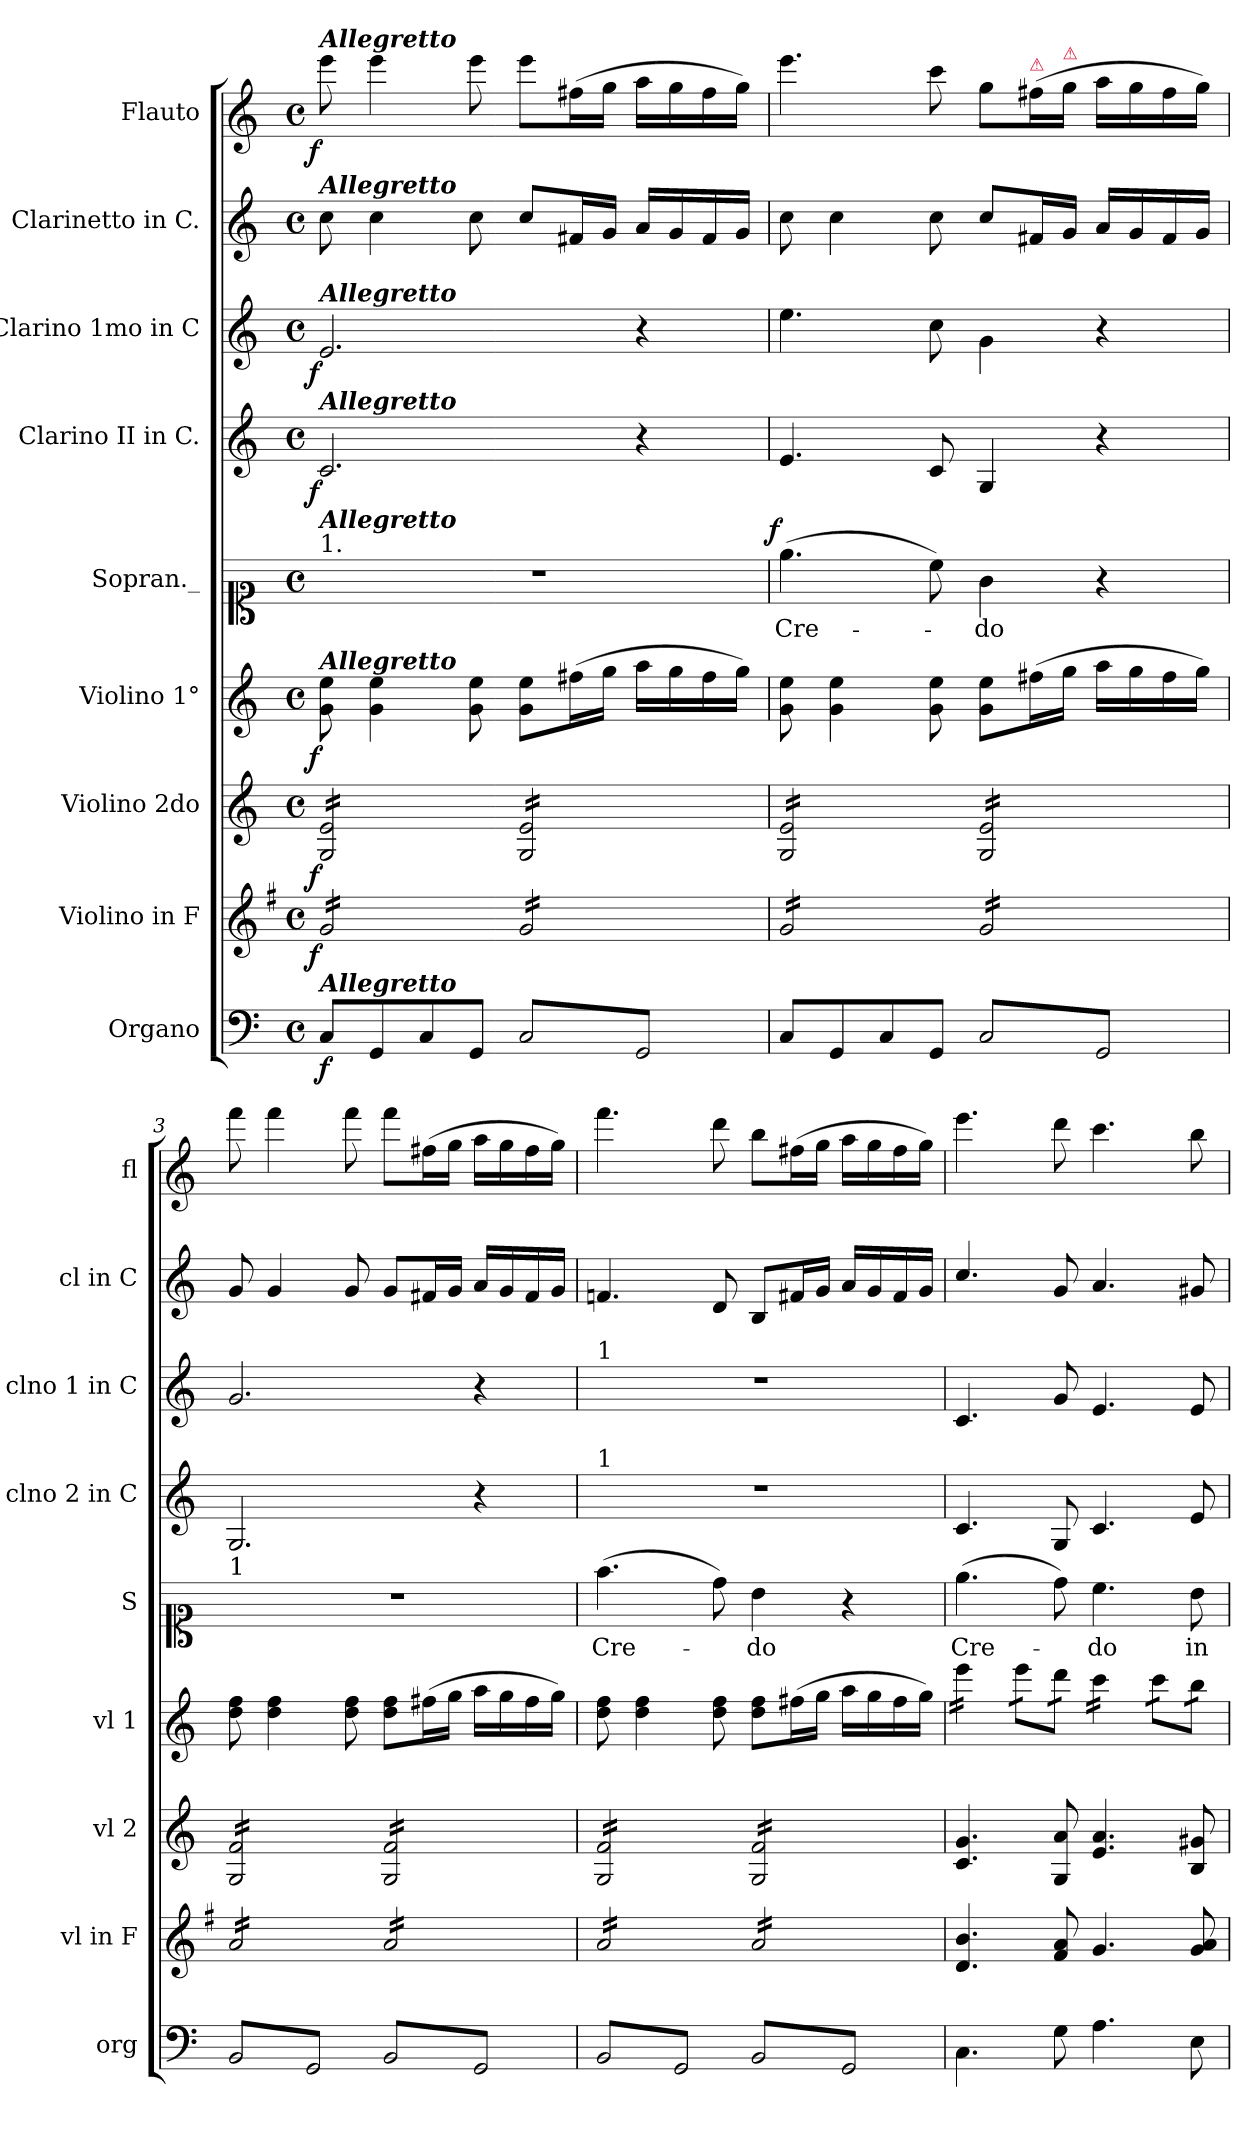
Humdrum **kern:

**kern	**dynam	**kern	**dynam	**kern	**dynam	**kern	**dynam	**kern	**text	**dynam	**kern	**dynam	**kern	**dynam	**kern	**kern	**dynam
*part9	*part9	*part8	*part8	*part7	*part7	*part6	*part6	*part5	*part5	*part5	*part4	*part4	*part3	*part3	*part2	*part1	*part1
*staff9	*staff9	*staff8	*staff8	*staff7	*staff7	*staff6	*staff6	*staff5	*staff5	*staff5	*staff4	*staff4	*staff3	*staff3	*staff2	*staff1	*staff1
*I"Organo	*	*I"Violino in F	*	*I"Violino 2do	*	*I"Violino 1°	*	*I"Sopran._	*	*	*I"Clarino II in C.	*	*I"Clarino 1mo in C	*	*I"Clarinetto in C.	*I"Flauto	*
*I'org	*	*I'vl in F	*	*I'vl 2	*	*I'vl 1	*	*I'S	*	*	*I'clno 2 in C	*	*I'clno 1 in C	*	*I'cl in C	*I'fl	*
*clefF4	*	*clefG2	*	*clefG2	*	*clefG2	*	*clefC1	*	*	*clefG2	*	*clefG2	*	*clefG2	*clefG2	*
*	*	*ITrd-3c-5	*	*	*	*	*	*	*	*	*	*	*	*	*	*	*
*k[]	*	*k[]	*	*k[]	*	*k[]	*	*k[]	*	*	*k[]	*	*k[]	*	*k[]	*k[]	*
*C:	*	*C:	*	*C:	*	*C:	*	*C:	*	*	*C:	*	*C:	*	*C:	*C:	*
*M4/4	*	*M4/4	*	*M4/4	*	*M4/4	*	*M4/4	*	*	*M4/4	*	*M4/4	*	*M4/4	*M4/4	*
*met(c)	*	*met(c)	*	*met(c)	*	*met(c)	*	*met(c)	*	*	*met(c)	*	*met(c)	*	*met(c)	*met(c)	*
=1	=1	=1	=1	=1	=1	=1	=1	=1	=1	=1	=1	=1	=1	=1	=1	=1	=1
!	!	!	!	!	!	!	!	!	!	!	!	!	!	!	!	!LO:TX:a:Bi:t=Allegretto	!
!	!	!	!	!	!	!	!	!	!	!	!	!	!	!	!LO:TX:a:Bi:t=Allegretto	!	!
!	!	!	!	!	!	!	!	!	!	!	!	!	!LO:TX:a:Bi:t=Allegretto	!	!	!	!
!	!	!	!	!	!	!	!	!	!	!	!LO:TX:a:Bi:t=Allegretto	!	!	!	!	!	!
!	!	!	!	!	!	!	!	!LO:TX:a:t=1.	!	!	!	!	!	!	!	!	!
!	!	!	!	!	!	!	!	!LO:TX:a:Bi:t=Allegretto	!	!	!	!	!	!	!	!	!
!	!	!	!	!	!	!LO:TX:a:Bi:t=Allegretto	!	!	!	!	!	!	!	!	!	!	!
!	!	!LO:TX:a:Bi:t=Allegretto	!	!	!	!	!	!	!	!	!	!	!	!	!	!	!
!LO:TX:a:Bi:t=Allegretto	!	!	!	!	!	!	!	!	!	!	!	!	!	!	!	!	!
!	!	!	!LO:DY:rj	!	!LO:DY:rj	!	!LO:DY:rj	!	!	!	!	!LO:DY:rj	!	!LO:DY:rj	!	!	!LO:DY:rj
*	*	*tremolo	*	*	*	*	*	*	*	*	*	*	*	*	*	*	*
*	*	*	*	*tremolo	*	*	*	*	*	*	*	*	*	*	*	*	*
8C/L	f	16cc/LL	f	16G/ 16e/LL	f	8g\ 8ee\	f	1r	.	.	2.c/	f	2.e/	f	8cc\	8eee\	f
.	.	16cc/	.	16G/ 16e/	.	.	.	.	.	.	.	.	.	.	.	.	.
8GG/	.	16cc/	.	16G/ 16e/	.	4g\ 4ee\	.	.	.	.	.	.	.	.	4cc\	4eee\	.
.	.	16cc/	.	16G/ 16e/	.	.	.	.	.	.	.	.	.	.	.	.	.
8C/	.	16cc/	.	16G/ 16e/	.	.	.	.	.	.	.	.	.	.	.	.	.
.	.	16cc/	.	16G/ 16e/	.	.	.	.	.	.	.	.	.	.	.	.	.
8GG/J	.	16cc/	.	16G/ 16e/	.	8g\ 8ee\	.	.	.	.	.	.	.	.	8cc\	8eee\	.
.	.	16cc/JJ	.	16G/ 16e/JJ	.	.	.	.	.	.	.	.	.	.	.	.	.
*tremolo	*	*	*	*	*	*	*	*	*	*	*	*	*	*	*	*	*
8C/L	.	16cc/LL	.	16G/ 16e/LL	.	8g\ 8ee\L	.	.	.	.	.	.	.	.	8cc/L	8eee\L	.
.	.	16cc/	.	16G/ 16e/	.	.	.	.	.	.	.	.	.	.	.	.	.
8GG/	.	16cc/	.	16G/ 16e/	.	(16ff#X\L	.	.	.	.	.	.	.	.	16f#X/L	(16ff#X\L	.
.	.	16cc/	.	16G/ 16e/	.	16gg\JJ	.	.	.	.	.	.	.	.	16g/JJ	16gg\JJ	.
8C/	.	16cc/	.	16G/ 16e/	.	16aa\LL	.	.	.	.	4r	.	4r	.	16a/LL	16aa\LL	.
.	.	16cc/	.	16G/ 16e/	.	16gg\	.	.	.	.	.	.	.	.	16g/	16gg\	.
8GG/J	.	16cc/	.	16G/ 16e/	.	16ff#\	.	.	.	.	.	.	.	.	16f#/	16ff#\	.
*Xtremolo	*	*	*	*	*	*	*	*	*	*	*	*	*	*	*	*	*
.	.	16cc/JJ	.	16G/ 16e/JJ	.	16gg\JJ)	.	.	.	.	.	.	.	.	16g/JJ	16gg\JJ)	.
=2	=2	=2	=2	=2	=2	=2	=2	=2	=2	=2	=2	=2	=2	=2	=2	=2	=2
!	!	!	!	!	!	!	!	!	!	!LO:DY:a:rj	!	!	!	!	!	!	!
8C/L	.	16cc/LL	.	16G/ 16e/LL	.	8g\ 8ee\	.	(4.ee\	Cre-	f	4.e/	.	4.ee\	.	8cc\	4.eee\	.
.	.	16cc/	.	16G/ 16e/	.	.	.	.	.	.	.	.	.	.	.	.	.
8GG/	.	16cc/	.	16G/ 16e/	.	4g\ 4ee\	.	.	.	.	.	.	.	.	4cc\	.	.
.	.	16cc/	.	16G/ 16e/	.	.	.	.	.	.	.	.	.	.	.	.	.
8C/	.	16cc/	.	16G/ 16e/	.	.	.	.	.	.	.	.	.	.	.	.	.
.	.	16cc/	.	16G/ 16e/	.	.	.	.	.	.	.	.	.	.	.	.	.
8GG/J	.	16cc/	.	16G/ 16e/	.	8g\ 8ee\	.	8cc\)	.	.	8c/	.	8cc\	.	8cc\	8ccc\	.
.	.	16cc/JJ	.	16G/ 16e/JJ	.	.	.	.	.	.	.	.	.	.	.	.	.
*tremolo	*	*	*	*	*	*	*	*	*	*	*	*	*	*	*	*	*
8C/L	.	16cc/LL	.	16G/ 16e/LL	.	8g\ 8ee\L	.	4g\	-do	.	4G/	.	4g\	.	8cc/L	8gg\L	.
.	.	16cc/	.	16G/ 16e/	.	.	.	.	.	.	.	.	.	.	.	.	.
!	!	!	!	!	!	!	!	!	!	!	!	!	!	!	!	!LO:TX:a:color=crimson:t=⚠	!
8GG/	.	16cc/	.	16G/ 16e/	.	(16ff#X\L	.	.	.	.	.	.	.	.	16f#X/L	(16ff#X\L	.
!	!	!	!	!	!	!	!	!	!	!	!	!	!	!	!	!LO:TX:a:color=crimson:t=⚠	!
.	.	16cc/	.	16G/ 16e/	.	16gg\JJ	.	.	.	.	.	.	.	.	16g/JJ	16gg\JJ	.
8C/	.	16cc/	.	16G/ 16e/	.	16aa\LL	.	4r	.	.	4r	.	4r	.	16a/LL	16aa\LL	.
.	.	16cc/	.	16G/ 16e/	.	16gg\	.	.	.	.	.	.	.	.	16g/	16gg\	.
8GG/J	.	16cc/	.	16G/ 16e/	.	16ff#\	.	.	.	.	.	.	.	.	16f#/	16ff#\	.
.	.	16cc/JJ	.	16G/ 16e/JJ	.	16gg\JJ)	.	.	.	.	.	.	.	.	16g/JJ	16gg\JJ)	.
=3	=3	=3	=3	=3	=3	=3	=3	=3	=3	=3	=3	=3	=3	=3	=3	=3	=3
!	!	!	!	!	!	!	!	!LO:TX:a:t=1	!	!	!	!	!	!	!	!	!
8BB/L	.	16dd/LL	.	16G/ 16f/LL	.	8dd\ 8ff\	.	1r	.	.	2.G/	.	2.g/	.	8g/	8fff\	.
.	.	16dd/	.	16G/ 16f/	.	.	.	.	.	.	.	.	.	.	.	.	.
8GG/	.	16dd/	.	16G/ 16f/	.	4dd\ 4ff\	.	.	.	.	.	.	.	.	4g/	4fff\	.
.	.	16dd/	.	16G/ 16f/	.	.	.	.	.	.	.	.	.	.	.	.	.
8BB/	.	16dd/	.	16G/ 16f/	.	.	.	.	.	.	.	.	.	.	.	.	.
.	.	16dd/	.	16G/ 16f/	.	.	.	.	.	.	.	.	.	.	.	.	.
8GG/J	.	16dd/	.	16G/ 16f/	.	8dd\ 8ff\	.	.	.	.	.	.	.	.	8g/	8fff\	.
.	.	16dd/JJ	.	16G/ 16f/JJ	.	.	.	.	.	.	.	.	.	.	.	.	.
8BB/L	.	16dd/LL	.	16G/ 16f/LL	.	8dd\ 8ff\L	.	.	.	.	.	.	.	.	8g/L	8fff\L	.
.	.	16dd/	.	16G/ 16f/	.	.	.	.	.	.	.	.	.	.	.	.	.
8GG/	.	16dd/	.	16G/ 16f/	.	(16ff#X\L	.	.	.	.	.	.	.	.	16f#X/L	(16ff#X\L	.
.	.	16dd/	.	16G/ 16f/	.	16gg\JJ	.	.	.	.	.	.	.	.	16g/JJ	16gg\JJ	.
8BB/	.	16dd/	.	16G/ 16f/	.	16aa\LL	.	.	.	.	4r	.	4r	.	16a/LL	16aa\LL	.
.	.	16dd/	.	16G/ 16f/	.	16gg\	.	.	.	.	.	.	.	.	16g/	16gg\	.
8GG/J	.	16dd/	.	16G/ 16f/	.	16ff#\	.	.	.	.	.	.	.	.	16f#/	16ff#\	.
.	.	16dd/JJ	.	16G/ 16f/JJ	.	16gg\JJ)	.	.	.	.	.	.	.	.	16g/JJ	16gg\JJ)	.
=4	=4	=4	=4	=4	=4	=4	=4	=4	=4	=4	=4	=4	=4	=4	=4	=4	=4
!	!	!	!	!	!	!	!	!	!	!	!	!	!LO:TX:a:t=1	!	!	!	!
!	!	!	!	!	!	!	!	!	!	!	!LO:TX:a:t=1	!	!	!	!	!	!
8BB/L	.	16dd/LL	.	16G/ 16f/LL	.	8dd\ 8ff\	.	(4.ff\	Cre-	.	1r	.	1r	.	4.fn/	4.fff\	.
.	.	16dd/	.	16G/ 16f/	.	.	.	.	.	.	.	.	.	.	.	.	.
8GG/	.	16dd/	.	16G/ 16f/	.	4dd\ 4ff\	.	.	.	.	.	.	.	.	.	.	.
.	.	16dd/	.	16G/ 16f/	.	.	.	.	.	.	.	.	.	.	.	.	.
8BB/	.	16dd/	.	16G/ 16f/	.	.	.	.	.	.	.	.	.	.	.	.	.
.	.	16dd/	.	16G/ 16f/	.	.	.	.	.	.	.	.	.	.	.	.	.
8GG/J	.	16dd/	.	16G/ 16f/	.	8dd\ 8ff\	.	8dd\)	.	.	.	.	.	.	8d/	8ddd\	.
.	.	16dd/JJ	.	16G/ 16f/JJ	.	.	.	.	.	.	.	.	.	.	.	.	.
8BB/L	.	16dd/LL	.	16G/ 16f/LL	.	8dd\ 8ff\L	.	4b\	-do	.	.	.	.	.	8B/L	8bb\L	.
.	.	16dd/	.	16G/ 16f/	.	.	.	.	.	.	.	.	.	.	.	.	.
8GG/	.	16dd/	.	16G/ 16f/	.	(16ff#X\L	.	.	.	.	.	.	.	.	16f#X/L	(16ff#X\L	.
.	.	16dd/	.	16G/ 16f/	.	16gg\JJ	.	.	.	.	.	.	.	.	16g/JJ	16gg\JJ	.
8BB/	.	16dd/	.	16G/ 16f/	.	16aa\LL	.	4r	.	.	.	.	.	.	16a/LL	16aa\LL	.
.	.	16dd/	.	16G/ 16f/	.	16gg\	.	.	.	.	.	.	.	.	16g/	16gg\	.
8GG/J	.	16dd/	.	16G/ 16f/	.	16ff#\	.	.	.	.	.	.	.	.	16f#/	16ff#\	.
*Xtremolo	*	*	*	*	*	*	*	*	*	*	*	*	*	*	*	*	*
.	.	16dd/JJ	.	16G/ 16f/JJ	.	16gg\JJ)	.	.	.	.	.	.	.	.	16g/JJ	16gg\JJ)	.
*	*	*	*	*Xtremolo	*	*	*	*	*	*	*	*	*	*	*	*	*
*	*	*Xtremolo	*	*	*	*	*	*	*	*	*	*	*	*	*	*	*
=5	=5	=5	=5	=5	=5	=5	=5	=5	=5	=5	=5	=5	=5	=5	=5	=5	=5
*	*	*	*	*	*	*tremolo	*	*	*	*	*	*	*	*	*	*	*
4.C\	.	4.g/ 4.ee/	.	4.c/ 4.g/	.	16eee\LL	.	(4.ee\	Cre-	.	4.c/	.	4.c/	.	4.cc/	4.eee\	.
.	.	.	.	.	.	16eee\	.	.	.	.	.	.	.	.	.	.	.
.	.	.	.	.	.	16eee\	.	.	.	.	.	.	.	.	.	.	.
.	.	.	.	.	.	16eee\JJ	.	.	.	.	.	.	.	.	.	.	.
.	.	.	.	.	.	16eee\LL	.	.	.	.	.	.	.	.	.	.	.
.	.	.	.	.	.	16eee\	.	.	.	.	.	.	.	.	.	.	.
8G\	.	8b/ 8dd/	.	8G/ 8a/	.	16ddd\	.	8dd\)	.	.	8G/	.	8g/	.	8g/	8ddd\	.
.	.	.	.	.	.	16ddd\JJ	.	.	.	.	.	.	.	.	.	.	.
4.A\	.	4.cc/	.	4.e/ 4.a/	.	16ccc\LL	.	4.cc\	-do	.	4.c/	.	4.e/	.	4.a/	4.ccc\	.
.	.	.	.	.	.	16ccc\	.	.	.	.	.	.	.	.	.	.	.
.	.	.	.	.	.	16ccc\	.	.	.	.	.	.	.	.	.	.	.
.	.	.	.	.	.	16ccc\JJ	.	.	.	.	.	.	.	.	.	.	.
.	.	.	.	.	.	16ccc\LL	.	.	.	.	.	.	.	.	.	.	.
.	.	.	.	.	.	16ccc\	.	.	.	.	.	.	.	.	.	.	.
8E\	.	8cc/ 8dd/	.	8B/ 8g#X/	.	16bb\	.	8b\	in	.	8e/	.	8e/	.	8g#X/	8bb\	.
.	.	.	.	.	.	16bb\JJ	.	.	.	.	.	.	.	.	.	.	.
*	*	*	*	*	*	*Xtremolo	*	*	*	*	*	*	*	*	*	*	*
=	=	=	=	=	=	=	=	=	=	=	=	=	=	=	=	=	=
*-	*-	*-	*-	*-	*-	*-	*-	*-	*-	*-	*-	*-	*-	*-	*-	*-	*-
